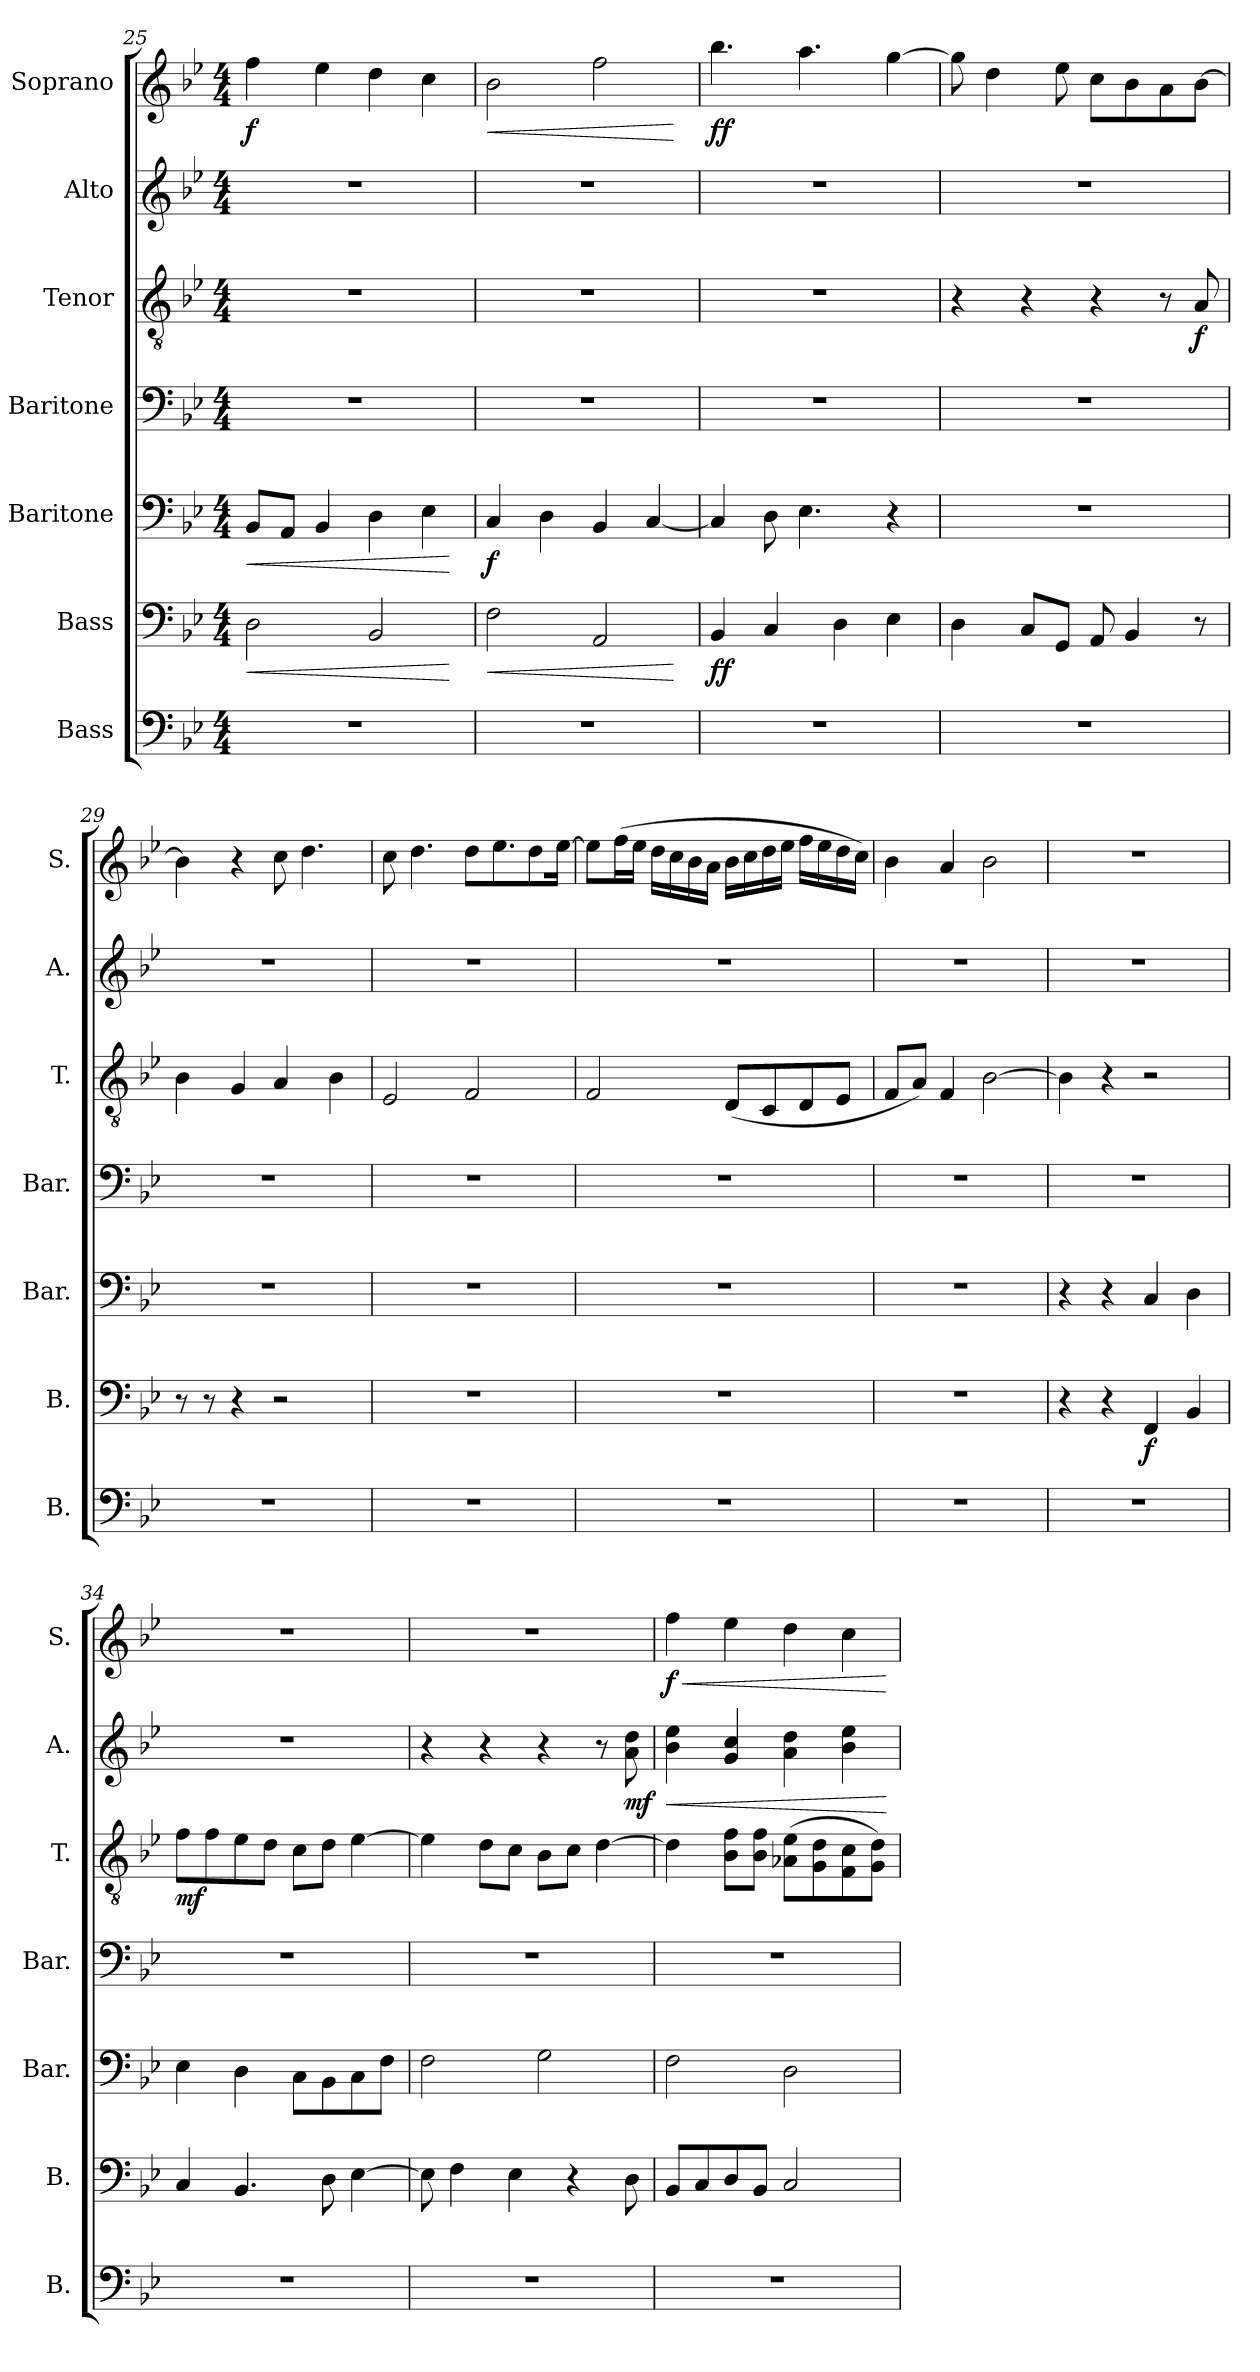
**kern	**kern	**dynam	**kern	**dynam	**kern	**kern	**dynam	**kern	**dynam	**kern	**dynam
*part7	*part6	*part6	*part5	*part5	*part4	*part3	*part3	*part2	*part2	*part1	*part1
*staff7	*staff6	*staff6	*staff5	*staff5	*staff4	*staff3	*staff3	*staff2	*staff2	*staff1	*staff1
*I"Bass	*I"Bass	*	*I"Baritone	*	*I"Baritone	*I"Tenor	*	*I"Alto	*	*I"Soprano	*
*I'B.	*I'B.	*	*I'Bar.	*	*I'Bar.	*I'T.	*	*I'A.	*	*I'S.	*
*clefF4	*clefF4	*	*clefF4	*	*clefF4	*clefGv2	*	*clefG2	*	*clefG2	*
*k[b-e-]	*k[b-e-]	*	*k[b-e-]	*	*k[b-e-]	*k[b-e-]	*	*k[b-e-]	*	*k[b-e-]	*
*M4/4	*M4/4	*	*M4/4	*	*M4/4	*M4/4	*	*M4/4	*	*M4/4	*
=25	=25	=25	=25	=25	=25	=25	=25	=25	=25	=25	=25
!	!	!LO:HP:b	!	!LO:HP:b	!	!	!	!	!	!	!LO:DY:b
1r	2D\	<	8BB-/L	<	1r	1r	.	1r	.	4ff\	f
.	.	.	8AA/J	.	.	.	.	.	.	.	.
.	.	.	4BB-/	.	.	.	.	.	.	4ee-\	.
.	2BB-/	.	4D\	.	.	.	.	.	.	4dd\	.
.	.	.	4E-\	.	.	.	.	.	.	4cc\	.
.	.	[	.	[	.	.	.	.	.	.	.
=26	=26	=26	=26	=26	=26	=26	=26	=26	=26	=26	=26
!	!	!LO:HP:b	!	!LO:DY:b	!	!	!	!	!	!	!LO:HP:b
1r	2F\	<	4C/	f	1r	1r	.	1r	.	2b-\	<
.	.	.	4D\	.	.	.	.	.	.	.	.
.	2AA/	.	4BB-/	.	.	.	.	.	.	2ff\	.
.	.	.	[4C/	.	.	.	.	.	.	.	.
.	.	[	.	.	.	.	.	.	.	.	[
=27	=27	=27	=27	=27	=27	=27	=27	=27	=27	=27	=27
!	!	!LO:DY:b	!	!	!	!	!	!	!	!	!LO:DY:b
1r	4BB-/	ff	4C/]	.	1r	1r	.	1r	.	4.bb-\	ff
.	4C/	.	8D\	.	.	.	.	.	.	.	.
.	.	.	4.E-\	.	.	.	.	.	.	4.aa\	.
.	4D\	.	.	.	.	.	.	.	.	.	.
.	4E-\	.	4r	.	.	.	.	.	.	[4gg\	.
!!LO:PB:g=z
=28	=28	=28	=28	=28	=28	=28	=28	=28	=28	=28	=28
1r	4D\	.	1r	.	1r	4r	.	1r	.	8gg\]	.
.	.	.	.	.	.	.	.	.	.	4dd\	.
.	8C/L	.	.	.	.	4r	.	.	.	.	.
.	8GG/J	.	.	.	.	.	.	.	.	8ee-\	.
.	8AA/	.	.	.	.	4r	.	.	.	8cc\L	.
.	4BB-/	.	.	.	.	.	.	.	.	8b-\	.
.	.	.	.	.	.	8r	.	.	.	8a\	.
!	!	!	!	!	!	!	!LO:DY:b	!	!	!	!
.	8r	.	.	.	.	8A/	f	.	.	[8b-\J	.
=29	=29	=29	=29	=29	=29	=29	=29	=29	=29	=29	=29
1r	8r	.	1r	.	1r	4B-\	.	1r	.	4b-\]	.
.	8r	.	.	.	.	.	.	.	.	.	.
.	4r	.	.	.	.	4G/	.	.	.	4r	.
.	2r	.	.	.	.	4A/	.	.	.	8cc\	.
.	.	.	.	.	.	.	.	.	.	4.dd\	.
.	.	.	.	.	.	4B-\	.	.	.	.	.
=30	=30	=30	=30	=30	=30	=30	=30	=30	=30	=30	=30
1r	1r	.	1r	.	1r	2E-/	.	1r	.	8cc\	.
.	.	.	.	.	.	.	.	.	.	4.dd\	.
.	.	.	.	.	.	2F/	.	.	.	8dd\L	.
.	.	.	.	.	.	.	.	.	.	8.ee-\	.
.	.	.	.	.	.	.	.	.	.	8dd\	.
.	.	.	.	.	.	.	.	.	.	[16ee-\Jk	.
=31	=31	=31	=31	=31	=31	=31	=31	=31	=31	=31	=31
1r	1r	.	1r	.	1r	2F/	.	1r	.	8ee-\L]	.
.	.	.	.	.	.	.	.	.	.	(16ff\L	.
.	.	.	.	.	.	.	.	.	.	16ee-\JJ	.
.	.	.	.	.	.	.	.	.	.	16dd\LL	.
.	.	.	.	.	.	.	.	.	.	16cc\	.
.	.	.	.	.	.	.	.	.	.	16b-\	.
.	.	.	.	.	.	.	.	.	.	16a\JJ	.
.	.	.	.	.	.	(8D/L	.	.	.	16b-\LL	.
.	.	.	.	.	.	.	.	.	.	16cc\	.
.	.	.	.	.	.	8C/	.	.	.	16dd\	.
.	.	.	.	.	.	.	.	.	.	16ee-\JJ	.
.	.	.	.	.	.	8D/	.	.	.	16ff\LL	.
.	.	.	.	.	.	.	.	.	.	16ee-\	.
.	.	.	.	.	.	8E-/J	.	.	.	16dd\	.
.	.	.	.	.	.	.	.	.	.	16cc\JJ)	.
=32	=32	=32	=32	=32	=32	=32	=32	=32	=32	=32	=32
1r	1r	.	1r	.	1r	8F/L	.	1r	.	4b-\	.
.	.	.	.	.	.	8A/J)	.	.	.	.	.
.	.	.	.	.	.	4F/	.	.	.	4a/	.
.	.	.	.	.	.	[2B-\	.	.	.	2b-\	.
!!LO:PB:g=z
=33	=33	=33	=33	=33	=33	=33	=33	=33	=33	=33	=33
1r	4r	.	4r	.	1r	4B-\]	.	1r	.	1r	.
.	4r	.	4r	.	.	4r	.	.	.	.	.
!	!	!LO:DY:b	!	!	!	!	!	!	!	!	!
.	4FF/	f	4C/	.	.	2r	.	.	.	.	.
.	4BB-/	.	4D\	.	.	.	.	.	.	.	.
=34	=34	=34	=34	=34	=34	=34	=34	=34	=34	=34	=34
!	!	!	!	!	!	!	!LO:DY:b	!	!	!	!
1r	4C/	.	4E-\	.	1r	8f\L	mf	1r	.	1r	.
.	.	.	.	.	.	8f\	.	.	.	.	.
.	4.BB-/	.	4D\	.	.	8e-\	.	.	.	.	.
.	.	.	.	.	.	8d\J	.	.	.	.	.
.	.	.	8C\L	.	.	8c\L	.	.	.	.	.
.	8D\	.	8BB-\	.	.	8d\J	.	.	.	.	.
.	[4E-\	.	8C\	.	.	[4e-\	.	.	.	.	.
.	.	.	8F\J	.	.	.	.	.	.	.	.
=35	=35	=35	=35	=35	=35	=35	=35	=35	=35	=35	=35
1r	8E-\]	.	2F\	.	1r	4e-\]	.	4r	.	1r	.
.	4F\	.	.	.	.	.	.	.	.	.	.
.	.	.	.	.	.	8d\L	.	4r	.	.	.
.	4E-\	.	.	.	.	8c\J	.	.	.	.	.
.	.	.	2G\	.	.	8B-\L	.	4r	.	.	.
.	4r	.	.	.	.	8c\J	.	.	.	.	.
.	.	.	.	.	.	[4d\	.	8r	.	.	.
!	!	!	!	!	!	!	!	!	!LO:DY:b	!	!
.	8D\	.	.	.	.	.	.	8a\ 8dd\	mf	.	.
=36	=36	=36	=36	=36	=36	=36	=36	=36	=36	=36	=36
!	!	!	!	!	!	!	!	!	!LO:HP:b	!	!LO:HP:b
!	!	!	!	!	!	!	!	!	!	!	!LO:DY:n=1:b
1r	8BB-/L	.	2F\	.	1r	4d\]	.	4b-\ 4ee-\	<	4ff\	< f
.	8C/	.	.	.	.	.	.	.	.	.	.
.	8D/	.	.	.	.	8B-\ 8f\L	.	4g/ 4cc/	.	4ee-\	.
.	8BB-/J	.	.	.	.	8B-\ 8f\J	.	.	.	.	.
.	2C/	.	2D\	.	.	(8A-X\ 8e-\L	.	4a\ 4dd\	.	4dd\	.
.	.	.	.	.	.	8G\ 8d\	.	.	.	.	.
.	.	.	.	.	.	8F\ 8c\	.	4b-\ 4ee-\	.	4cc\	.
.	.	.	.	.	.	8G\ 8d\J)	.	.	.	.	.
.	.	.	.	.	.	.	.	.	[	.	[
=	=	=	=	=	=	=	=	=	=	=	=
*-	*-	*-	*-	*-	*-	*-	*-	*-	*-	*-	*-
